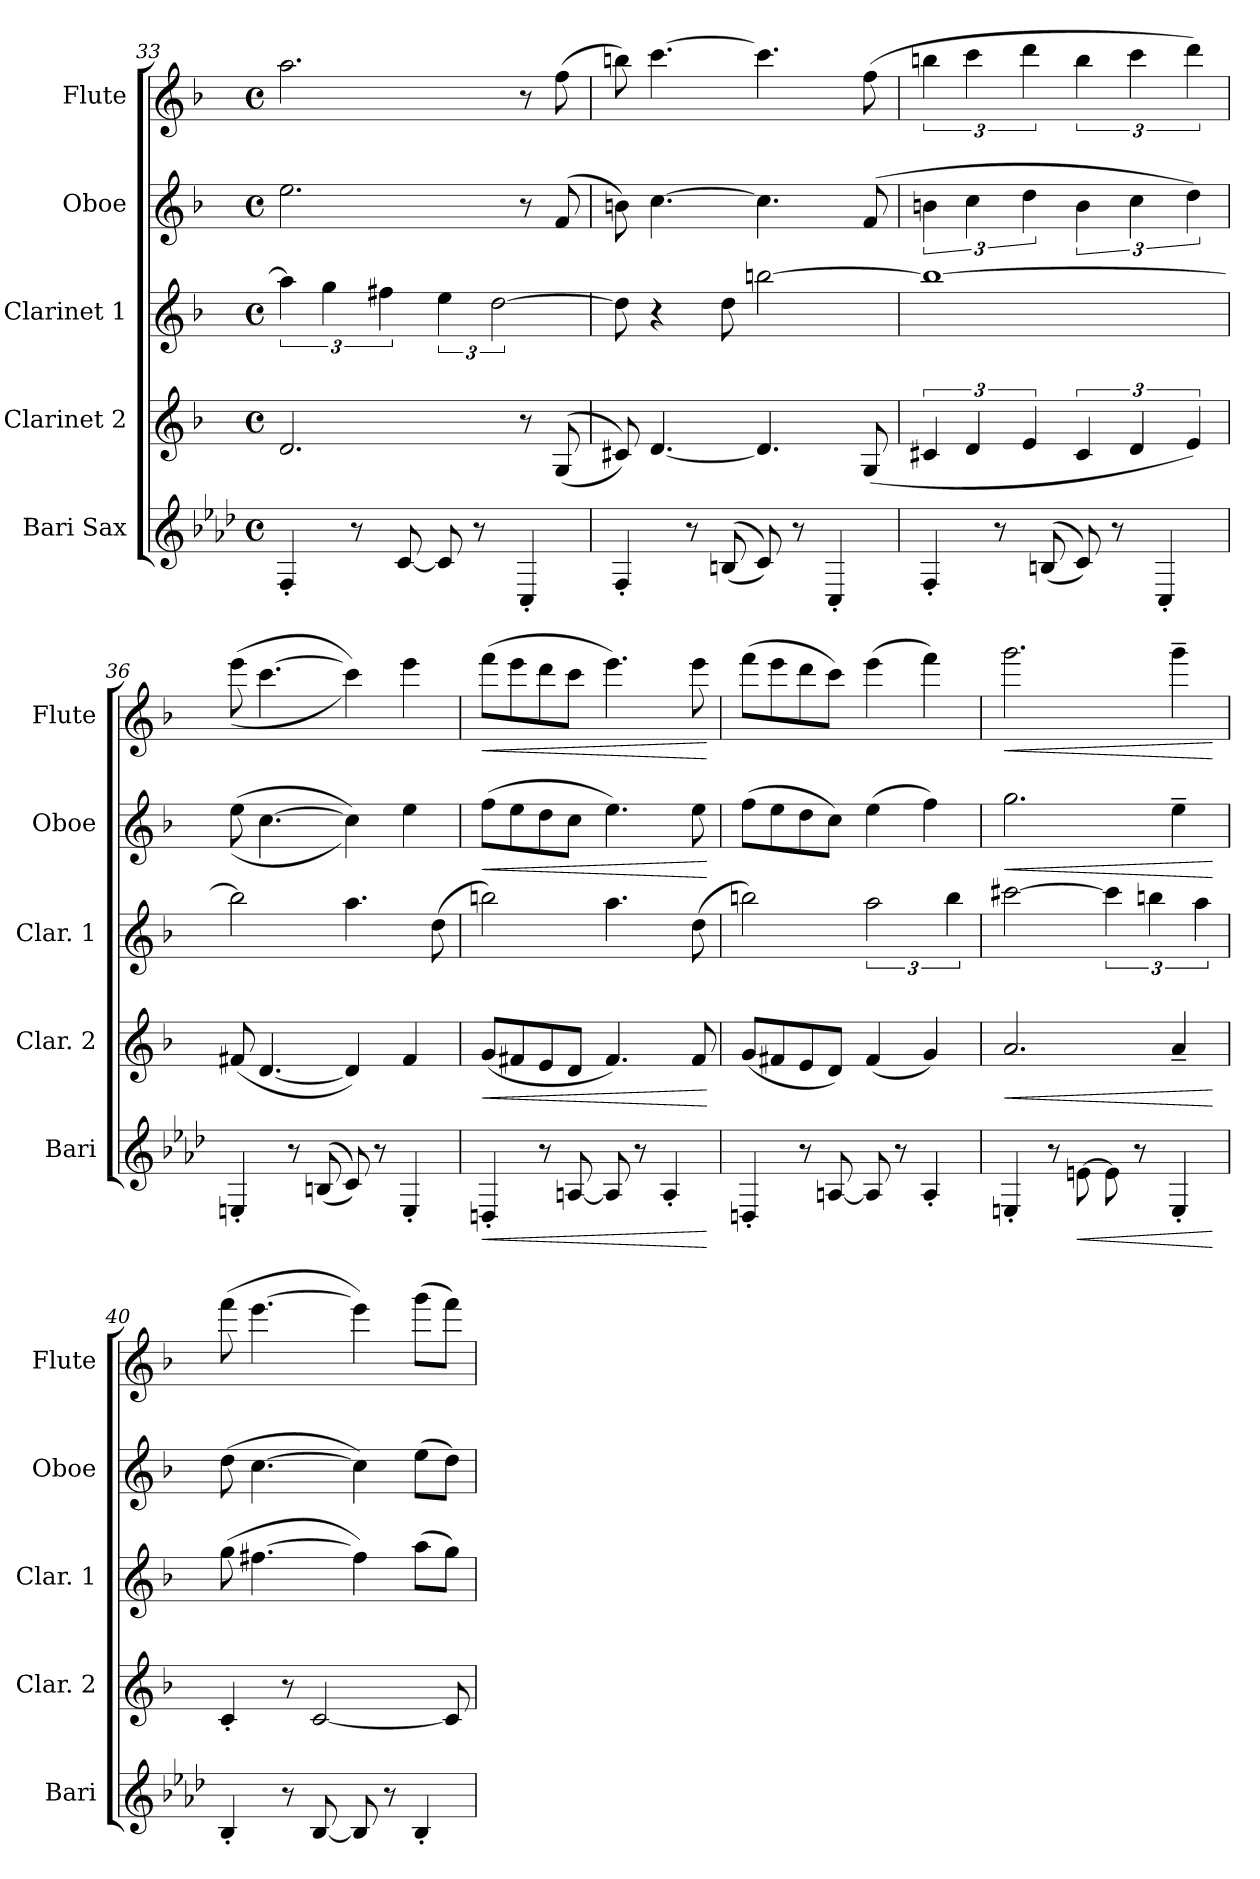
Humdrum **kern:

**kern	**dynam	**kern	**dynam	**kern	**kern	**dynam	**kern	**dynam
*part5	*part5	*part4	*part4	*part3	*part2	*part2	*part1	*part1
*staff5	*staff5	*staff4	*staff4	*staff3	*staff2	*staff2	*staff1	*staff1
*I"Bari Sax	*	*I"Clarinet 2	*	*I"Clarinet 1	*I"Oboe	*	*I"Flute	*
*I'Bari	*	*I'Clar. 2	*	*I'Clar. 1	*I'Oboe	*	*I'Flute	*
!!LO:PB:g=z
*clefG2	*	*clefG2	*	*clefG2	*clefG2	*	*clefG2	*
*ITrd12c21	*	*ITrd1c2	*	*ITrd1c2	*	*	*	*
*k[b-e-a-d-]	*	*k[b-e-a-]	*	*k[b-e-a-]	*k[b-]	*	*k[b-]	*
*M4/4	*	*M4/4	*	*M4/4	*M4/4	*	*M4/4	*
*met(c)	*	*met(c)	*	*met(c)	*met(c)	*	*met(c)	*
=33	=33	=33	=33	=33	=33	=33	=33	=33
4FF'/	.	2.c/	.	6gg\]	2.ee\	.	2.aa\	.
.	.	.	.	6ff\	.	.	.	.
8r	.	.	.	.	.	.	.	.
.	.	.	.	6een\	.	.	.	.
[8C/	.	.	.	.	.	.	.	.
8C/]	.	.	.	6dd\	.	.	.	.
8r	.	.	.	.	.	.	.	.
.	.	.	.	[3cc\	.	.	.	.
4CC'/	.	8r	.	.	8r	.	8r	.
.	.	((8F/	.	.	(8f/	.	(8ff\	.
=34	=34	=34	=34	=34	=34	=34	=34	=34
4FF'/	.	8Bn/))	.	8cc\]	8bn\)	.	8bbn\)	.
.	.	[4.c/	.	4r	[4.cc\	.	[4.ccc\	.
8r	.	.	.	.	.	.	.	.
((8BBn/	.	.	.	8cc\	.	.	.	.
8C/))	.	4.c/]	.	[2aan\	4.cc\]	.	4.ccc\]	.
8r	.	.	.	.	.	.	.	.
4CC'/	.	.	.	.	.	.	.	.
.	.	(8F/	.	.	(>8f/	.	(8ff\	.
=35	=35	=35	=35	=35	=35	=35	=35	=35
4FF'/	.	6Bn/	.	1aa_	6bn\	.	6bbn\	.
.	.	6c/	.	.	6cc\	.	6ccc\	.
8r	.	.	.	.	.	.	.	.
.	.	6d/	.	.	6dd\	.	6ddd\	.
((8BBn/	.	.	.	.	.	.	.	.
8C/))	.	6B/	.	.	6b\	.	6bb\	.
8r	.	.	.	.	.	.	.	.
.	.	6c/	.	.	6cc\	.	6ccc\	.
4CC'/	.	.	.	.	.	.	.	.
.	.	6d/)	.	.	6dd\)	.	6ddd\)	.
!!LO:PB:g=z
=36	=36	=36	=36	=36	=36	=36	=36	=36
4EEn'/	.	(8en/	.	2aa\]	((8ee\	.	((8eee\	.
.	.	[4.c/	.	.	[4.cc\	.	[4.ccc\	.
8r	.	.	.	.	.	.	.	.
((8BBn/	.	.	.	.	.	.	.	.
8C/))	.	4c/])	.	4.gg\	4cc\]))	.	4ccc\]))	.
8r	.	.	.	.	.	.	.	.
4EE'/	.	4e/	.	.	4ee\	.	4eee\	.
.	.	.	.	(8cc\	.	.	.	.
=37	=37	=37	=37	=37	=37	=37	=37	=37
!	!LO:HP:b	!	!LO:HP:b	!	!	!LO:HP:b	!	!LO:HP:b
4DDn'/	<	(8f/L	<	2aan\)	(8ff\L	<	(8fff\L	<
.	.	8en/	.	.	8ee\	.	8eee\	.
8r	.	8d/	.	.	8dd\	.	8ddd\	.
[8AAn/	.	8c/J	.	.	8cc\J	.	8ccc\J	.
8AA/]	.	4.e/)	.	4.gg\	4.ee\)	.	4.eee\)	.
8r	.	.	.	.	.	.	.	.
4AA'/	.	.	.	.	.	.	.	.
.	.	8e/	.	(8cc\	8ee\	.	8eee\	.
.	[	.	[	.	.	[	.	[
=38	=38	=38	=38	=38	=38	=38	=38	=38
4DDn'/	.	(8f/L	.	2aan\)	(8ff\L	.	(8fff\L	.
.	.	8en/	.	.	8ee\	.	8eee\	.
8r	.	8d/	.	.	8dd\	.	8ddd\	.
[8AAn/	.	8c/J)	.	.	8cc\J)	.	8ccc\J)	.
8AA/]	.	(4e/	.	3gg\	(4ee\	.	(4eee\	.
8r	.	.	.	.	.	.	.	.
4AA'/	.	4f/)	.	.	4ff\)	.	4fff\)	.
.	.	.	.	6aa\	.	.	.	.
!!LO:PB:g=z
=39	=39	=39	=39	=39	=39	=39	=39	=39
!	!	!	!LO:HP:b	!	!	!LO:HP:b	!	!LO:HP:b
4EEn'/	.	2.g/	<	[2bbn\	2.gg\	<	2.ggg\	<
8r	.	.	.	.	.	.	.	.
!	!LO:HP:b	!	!	!	!	!	!	!
[8En\	<	.	.	.	.	.	.	.
8E\]	.	.	.	6bb\]	.	.	.	.
8r	.	.	.	.	.	.	.	.
.	.	.	.	6aan\	.	.	.	.
4EE'/	.	4g~/	.	.	4ee~\	.	4ggg~\	.
.	.	.	.	6gg\	.	.	.	.
.	[	.	[	.	.	[	.	[
=40	=40	=40	=40	=40	=40	=40	=40	=40
4BB-'/	.	4B-'/	.	(8ff\	(8dd\	.	(8fff\	.
.	.	.	.	[4.een\	[4.cc\	.	[4.eee\	.
8r	.	8r	.	.	.	.	.	.
[8BB-/	.	[2B-/	.	.	.	.	.	.
8BB-/]	.	.	.	4ee\])	4cc\])	.	4eee\])	.
8r	.	.	.	.	.	.	.	.
4BB-'/	.	.	.	(8gg\L	(8ee\L	.	(8ggg\L	.
.	.	8B-/]	.	8ff\J)	8dd\J)	.	8fff\J)	.
=	=	=	=	=	=	=	=	=
*-	*-	*-	*-	*-	*-	*-	*-	*-
